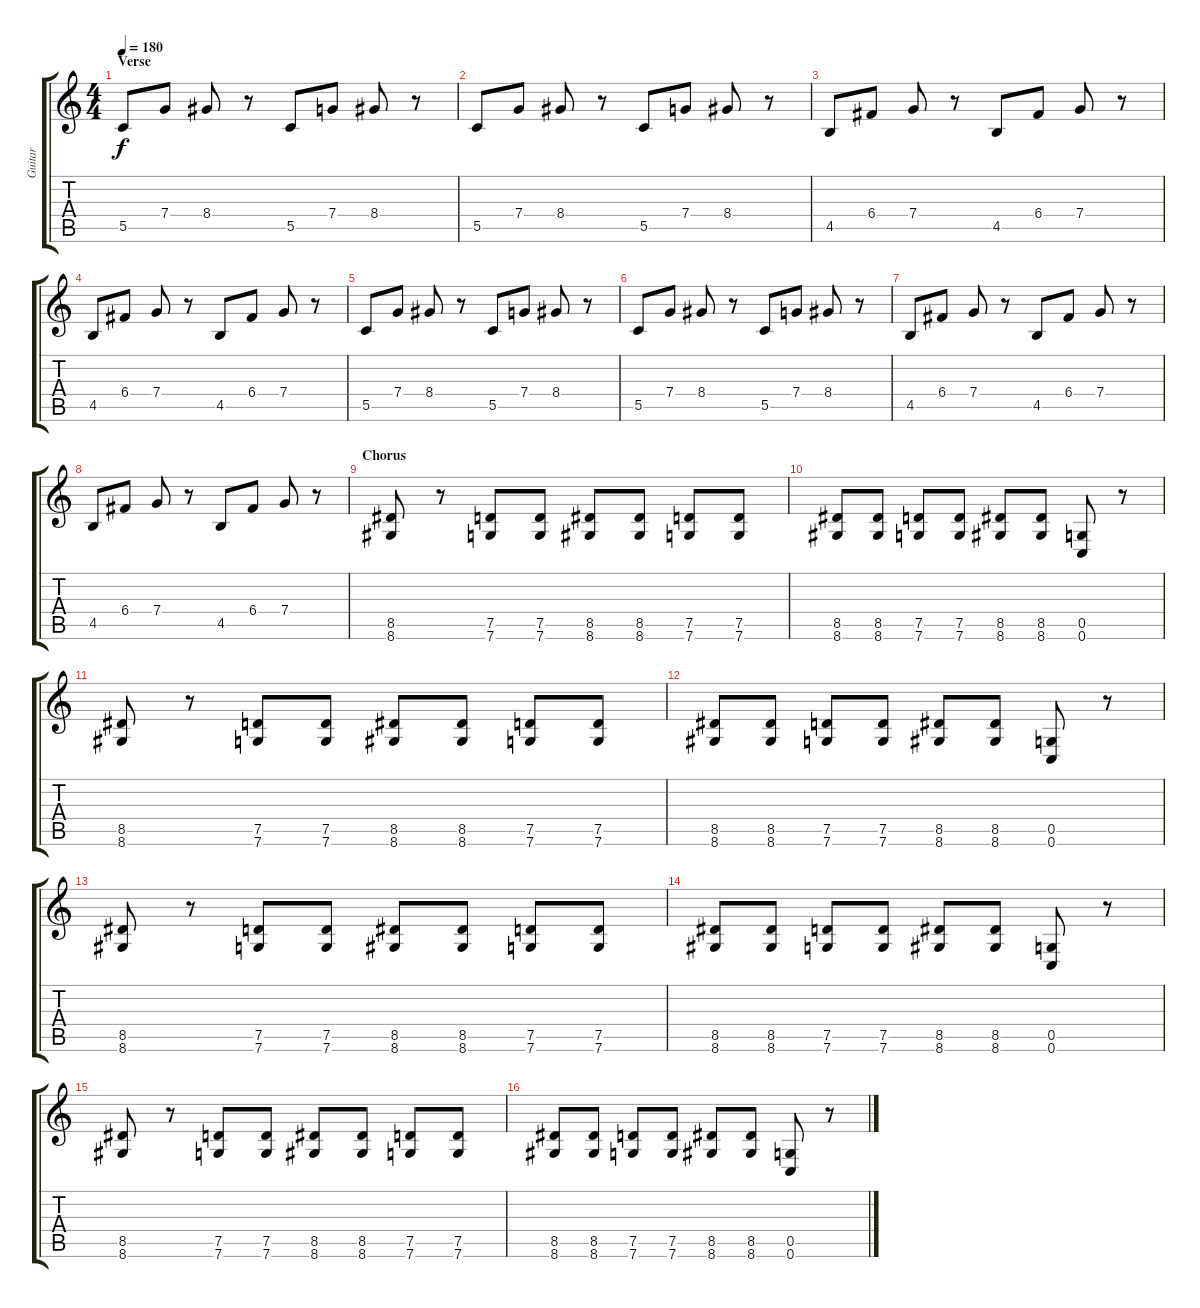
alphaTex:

\track ("Guitar" "Guitar") {instrument distortionguitar}
\staff {score tabs}
\tuning (D4 A3 F3 C3 G2 C2) {hide}
\ts (4 4)
\section ("" "Verse")
\tempo 180
\clef g2
\ks c
5.5.8{dy f} 7.4.8 8.4.8 r.8 5.5.8 7.4.8 8.4.8 r.8 |
5.5.8 7.4.8 8.4.8 r.8 5.5.8 7.4.8 8.4.8 r.8 |
4.5.8 6.4.8 7.4.8 r.8 4.5.8 6.4.8 7.4.8 r.8 |
4.5.8 6.4.8 7.4.8 r.8 4.5.8 6.4.8 7.4.8 r.8 |
5.5.8 7.4.8 8.4.8 r.8 5.5.8 7.4.8 8.4.8 r.8 |
5.5.8 7.4.8 8.4.8 r.8 5.5.8 7.4.8 8.4.8 r.8 |
4.5.8 6.4.8 7.4.8 r.8 4.5.8 6.4.8 7.4.8 r.8 |
4.5.8 6.4.8 7.4.8 r.8 4.5.8 6.4.8 7.4.8 r.8 |
\section ("" "Chorus")
(8.5 8.6).8 r.8 (7.5 7.6).8 (7.5 7.6).8 (8.5 8.6).8 (8.5 8.6).8 (7.5 7.6).8 (7.5 7.6).8 |
(8.5 8.6).8 (8.5 8.6).8 (7.5 7.6).8 (7.5 7.6).8 (8.5 8.6).8 (8.5 8.6).8 (0.5 0.6).8 r.8 |
(8.5 8.6).8 r.8 (7.5 7.6).8 (7.5 7.6).8 (8.5 8.6).8 (8.5 8.6).8 (7.5 7.6).8 (7.5 7.6).8 |
(8.5 8.6).8 (8.5 8.6).8 (7.5 7.6).8 (7.5 7.6).8 (8.5 8.6).8 (8.5 8.6).8 (0.5 0.6).8 r.8 |
(8.5 8.6).8 r.8 (7.5 7.6).8 (7.5 7.6).8 (8.5 8.6).8 (8.5 8.6).8 (7.5 7.6).8 (7.5 7.6).8 |
(8.5 8.6).8 (8.5 8.6).8 (7.5 7.6).8 (7.5 7.6).8 (8.5 8.6).8 (8.5 8.6).8 (0.5 0.6).8 r.8 |
(8.5 8.6).8 r.8 (7.5 7.6).8 (7.5 7.6).8 (8.5 8.6).8 (8.5 8.6).8 (7.5 7.6).8 (7.5 7.6).8 |
(8.5 8.6).8 (8.5 8.6).8 (7.5 7.6).8 (7.5 7.6).8 (8.5 8.6).8 (8.5 8.6).8 (0.5 0.6).8 r.8
